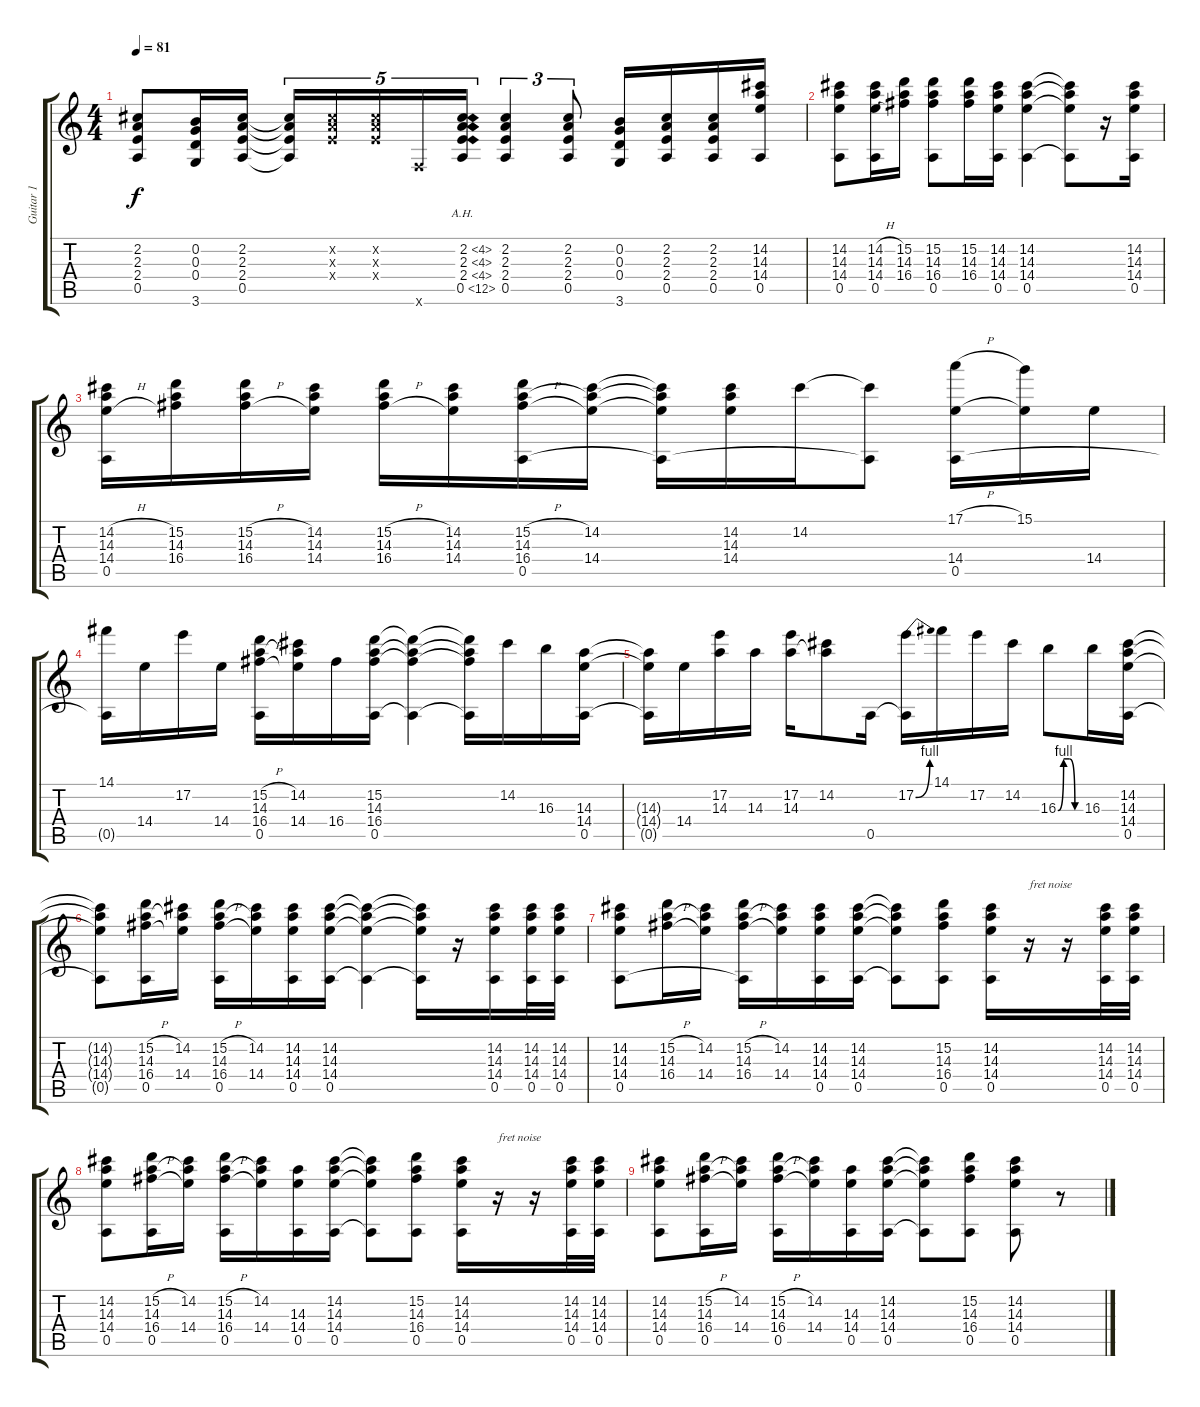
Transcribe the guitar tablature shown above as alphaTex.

\track ("Guitar 1" "Guitar 1") {instrument overdrivenguitar}
\staff {score tabs}
\tuning (E4 B3 G3 D3 A2 E2) {hide}
\ts (4 4)
\tempo 81
\clef g2
\ks c
(2.2 2.3 2.4 0.5).8{dy f} (0.2 0.3 0.4 3.6).16 (2.2 2.3 2.4 0.5).16 (2.2{t} 2.3{t} 2.4{t} 0.5{t}).16{tu (5 4)} (2.2{x} 2.3{x} 2.4{x}).16{tu (5 4)} (2.2{x} 2.3{x} 2.4{x}).16{tu (5 4)} 1.6{x}.16{tu (5 4)} (2.2{ah 2} 2.3{ah 2} 2.4{ah 2} 0.5{ah 12}).16{tu (5 4)} (2.2 2.3 2.4 0.5).4{tu (3 2)} (2.2 2.3 2.4 0.5).8{tu (3 2)} (0.2 0.3 0.4 3.6).16 (2.2 2.3 2.4 0.5).16 (2.2 2.3 2.4 0.5).16 (14.2 14.3 14.4 0.5).16 |
(14.2 14.3 14.4 0.5).8 (14.2{h} 14.3 14.4{h} 0.5).16 (15.2 14.3 16.4).16 (15.2 14.3 16.4 0.5).8 (15.2 14.3 16.4).16 (14.2 14.3 14.4 0.5).16 (14.2 14.3 14.4 0.5).4 (14.2{t} 14.3{t} 14.4{t} 0.5{t}).8 r.16 (14.2 14.3 14.4 0.5).16 |
(14.2{h} 14.3 14.4{h} 0.5).16 (15.2 14.3 16.4).16 (15.2{h} 14.3{h} 16.4{h}).16 (14.2 14.3 14.4).16 (15.2{h} 14.3{h} 16.4{h}).16 (14.2 14.3 14.4).16 (15.2{h} 14.3{h} 16.4{h} 0.5).16 (14.2 14.3{t} 14.4).16 (14.2{t} 14.3{t} 14.4{t} 0.5{t}).16 (14.2 14.3 14.4).16 14.2.16 (14.2{t} 0.5{t}).8 (17.1{h} 14.4 0.5).16 (15.1 14.4{t}).16 14.4.16 |
(14.1 0.5{t}).16 14.4.16 17.2.16 14.4.16 (15.2{h} 14.3 16.4{h} 0.5).16 (14.2 14.3{t} 14.4).16 16.4.16 (15.2 14.3 16.4 0.5).16 (15.2{t} 14.3{t} 16.4{t} 0.5{t}).4 (15.2{t} 14.3{t} 16.4{t} 0.5{t}).16 14.2.16 16.3.16 (14.3 14.4 0.5).16 |
(14.3{t} 14.4{t} 0.5{t}).16 14.4.16 (17.2 14.3).16 14.3.16 (17.2 14.3).16 (14.2 14.3{t}).8 0.5.16 (17.2{be (bend 0 0 60 4)} 0.5{t}).16 14.1.16 17.2.16 14.2.16 16.3{be (custom 0 0 15 4 30 4 45 0 60 0)}.8 16.3.16 (14.2 14.3 14.4 0.5).16 |
(14.2{t} 14.3{t} 14.4{t} 0.5{t}).8 (15.2{h} 14.3 16.4{h} 0.5).16 (14.2 14.3{t} 14.4).16 (15.2{h} 14.3 16.4{h} 0.5).16 (14.2 14.3{t} 14.4).16 (14.2 14.3 14.4 0.5).16 (14.2 14.3 14.4 0.5).16 (14.2{t} 14.3{t} 14.4{t} 0.5{t}).4 (14.2{t} 14.3{t} 14.4{t} 0.5{t}).16 r.16 (14.2 14.3 14.4 0.5).16 (14.2 14.3 14.4 0.5).32 (14.2 14.3 14.4 0.5).32 |
(14.2 14.3 14.4 0.5).8 (15.2{h} 14.3 16.4{h}).16 (14.2 14.3{t} 14.4).16 (15.2{h} 14.3 16.4{h} 0.5{t}).16 (14.2 14.3{t} 14.4).16 (14.2 14.3 14.4 0.5).16 (14.2 14.3 14.4 0.5).16 (14.2{t} 14.3{t} 14.4{t} 0.5{t}).8 (15.2 14.3 16.4 0.5).8 (14.2 14.3 14.4 0.5).16 r.16{txt "fret noise"} r.16 (14.2 14.3 14.4 0.5).32 (14.2 14.3 14.4 0.5).32 |
(14.2 14.3 14.4 0.5).8 (15.2{h} 14.3 16.4{h} 0.5).16 (14.2 14.3{t} 14.4).16 (15.2{h} 14.3 16.4{h} 0.5).16 (14.2 14.3{t} 14.4).16 (14.3 14.4 0.5).16 (14.2 14.3 14.4 0.5).16 (14.2{t} 14.3{t} 14.4{t} 0.5{t}).8 (15.2 14.3 16.4 0.5).8 (14.2 14.3 14.4 0.5).16 r.16{txt "fret noise"} r.16 (14.2 14.3 14.4 0.5).32 (14.2 14.3 14.4 0.5).32 |
(14.2 14.3 14.4 0.5).8 (15.2{h} 14.3 16.4{h} 0.5).16 (14.2 14.3{t} 14.4).16 (15.2{h} 14.3 16.4{h} 0.5).16 (14.2 14.3{t} 14.4).16 (14.3 14.4 0.5).16 (14.2 14.3 14.4 0.5).16 (14.2{t} 14.3{t} 14.4{t} 0.5{t}).8 (15.2 14.3 16.4 0.5).8 (14.2 14.3 14.4 0.5).8 r.8
